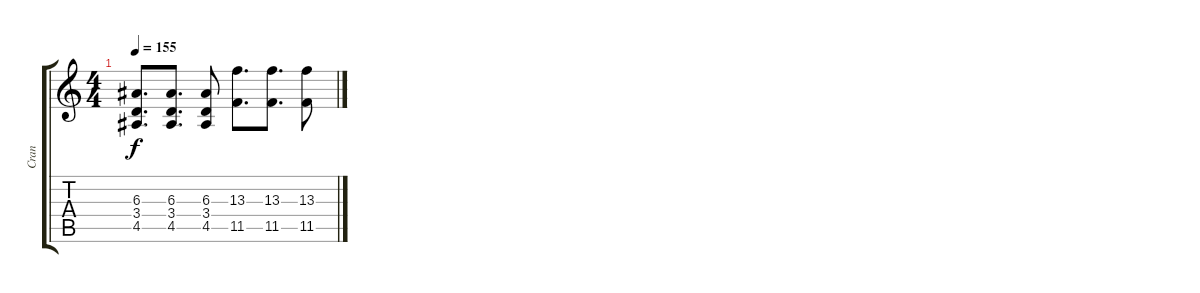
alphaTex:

\track ("Cran" "Cran") {instrument distortionguitar}
\staff {score tabs}
\tuning (Db4 Ab3 E3 B2 Gb2 B1) {hide}
\ts (4 4)
\tempo 155
\clef g2
\ks c
(6.3 3.4 4.5).8{d dy f} (6.3 3.4 4.5).8{d} (6.3 3.4 4.5).8 (13.3 11.5).8{d} (13.3 11.5).8{d} (13.3 11.5).8
